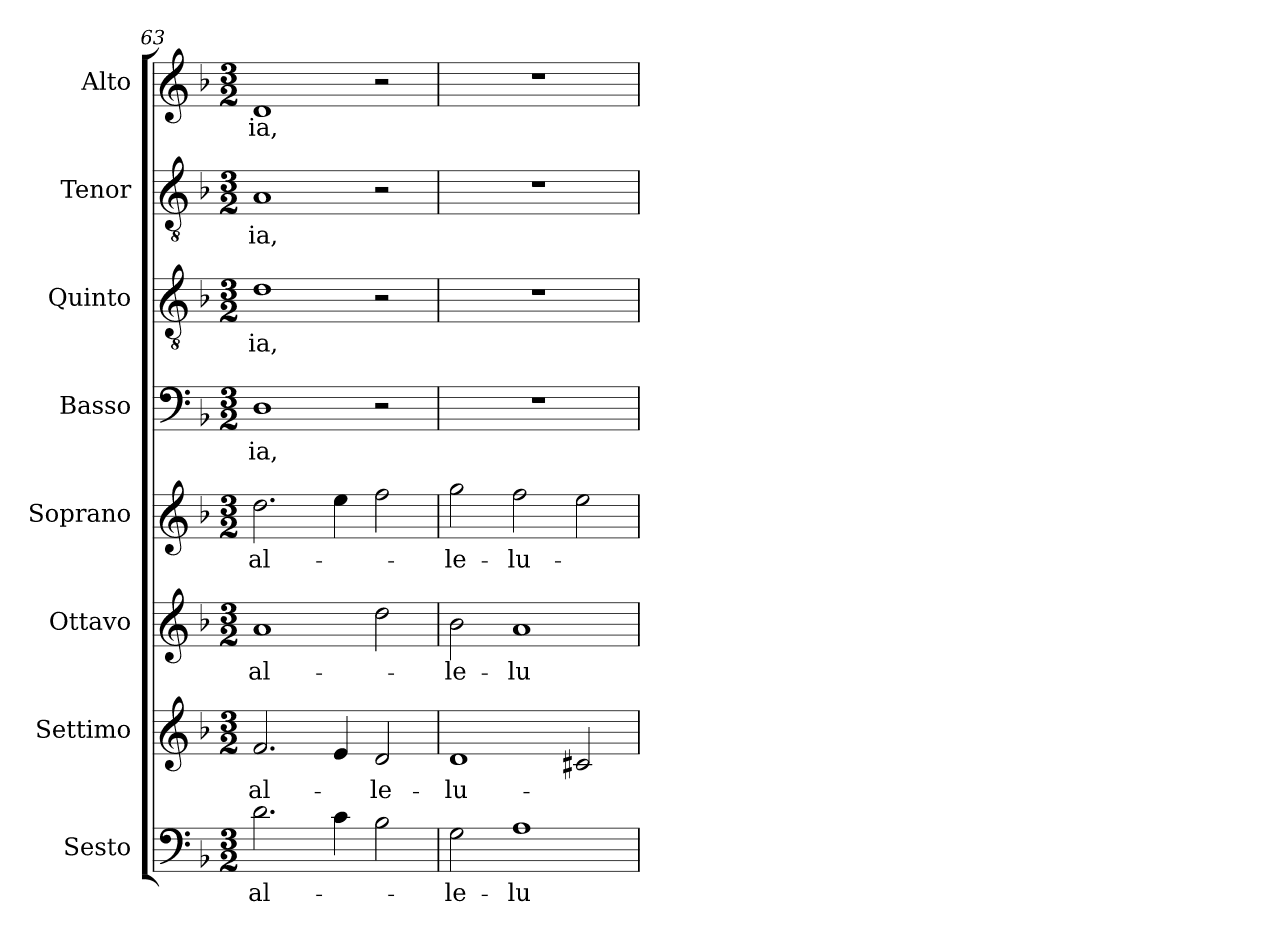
**kern	**text	**kern	**text	**kern	**text	**kern	**text	**kern	**text	**kern	**text	**kern	**text	**kern	**text
*part8	*part8	*part7	*part7	*part6	*part6	*part5	*part5	*part4	*part4	*part3	*part3	*part2	*part2	*part1	*part1
*staff8	*staff8	*staff7	*staff7	*staff6	*staff6	*staff5	*staff5	*staff4	*staff4	*staff3	*staff3	*staff2	*staff2	*staff1	*staff1
*I"Sesto	*	*I"Settimo	*	*I"Ottavo	*	*I"Soprano	*	*I"Basso	*	*I"Quinto	*	*I"Tenor	*	*I"Alto	*
*I'Ss.	*	*I'St.	*	*I'Ot.	*	*I'S.	*	*I'B.	*	*I'Q.	*	*I'T.	*	*I'A.	*
*clefF4	*	*clefG2	*	*clefG2	*	*clefG2	*	*clefF4	*	*clefGv2	*	*clefGv2	*	*clefG2	*
*	*	*	*	*	*	*	*	*	*	*ITrd7c12	*	*ITrd7c12	*	*	*
*k[b-]	*	*k[b-]	*	*k[b-]	*	*k[b-]	*	*k[b-]	*	*k[b-]	*	*k[b-]	*	*k[b-]	*
*F:	*	*F:	*	*F:	*	*F:	*	*F:	*	*F:	*	*F:	*	*F:	*
*M3/2	*	*M3/2	*	*M3/2	*	*M3/2	*	*M3/2	*	*M3/2	*	*M3/2	*	*M3/2	*
=63	=63	=63	=63	=63	=63	=63	=63	=63	=63	=63	=63	=63	=63	=63	=63
!	!LO:LY:b:color=#000000	!	!	!	!	!	!	!	!	!	!	!	!	!	!
!	!	!	!LO:LY:b:color=#000000	!	!	!	!	!	!	!	!	!	!	!	!
!	!	!	!	!	!LO:LY:b:color=#000000	!	!	!	!	!	!	!	!	!	!
!	!	!	!	!	!	!	!LO:LY:b:color=#000000	!	!	!	!	!	!	!	!
!	!	!	!	!	!	!	!	!	!LO:LY:b:color=#000000	!	!	!	!	!	!
!	!	!	!	!	!	!	!	!	!	!	!LO:LY:b:color=#000000	!	!	!	!
!	!	!	!	!	!	!	!	!	!	!	!	!	!LO:LY:b:color=#000000	!	!
!	!	!	!	!	!	!	!	!	!	!	!	!	!	!	!LO:LY:b:color=#000000
2.di\	al-	2.fi/	al-	1ai	al-	2.ddi\	al-	1Di	-ia,	1Di	-ia,	1AAi	-ia,	1di	-ia,
4ci\	.	4ei/	.	.	.	4eei\	.	.	.	.	.	.	.	.	.
!	!	!	!LO:LY:b:color=#000000	!	!	!	!	!	!	!	!	!	!	!	!
2B-i\	.	2di/	-le-	2ddi\	.	2ffi\	.	2r	.	2r	.	2r	.	2r	.
!!LO:PB:g=z
=64	=64	=64	=64	=64	=64	=64	=64	=64	=64	=64	=64	=64	=64	=64	=64
!	!LO:LY:b:color=#000000	!	!	!	!	!	!	!	!	!	!	!	!	!	!
!	!	!	!LO:LY:b:color=#000000	!	!	!	!	!	!	!	!	!	!	!	!
!	!	!	!	!	!LO:LY:b:color=#000000	!	!	!	!	!	!	!	!	!	!
!	!	!	!	!	!	!	!LO:LY:b:color=#000000	!LO:N:vis=1	!	!LO:N:vis=1	!	!LO:N:vis=1	!	!LO:N:vis=1	!
2Gi\	-le-	1di	-lu-	2b-i\	-le-	2ggi\	-le-	1.r	.	1.r	.	1.r	.	1.r	.
!	!LO:LY:b:color=#000000	!	!	!	!	!	!	!	!	!	!	!	!	!	!
!	!	!	!	!	!LO:LY:b:color=#000000	!	!	!	!	!	!	!	!	!	!
!	!	!	!	!	!	!	!LO:LY:b:color=#000000	!	!	!	!	!	!	!	!
1Ai	-lu-	.	.	1ai	-lu-	2ffi\	-lu-	.	.	.	.	.	.	.	.
.	.	2c#Xi/	.	.	.	2eei\	.	.	.	.	.	.	.	.	.
=	=	=	=	=	=	=	=	=	=	=	=	=	=	=	=
*-	*-	*-	*-	*-	*-	*-	*-	*-	*-	*-	*-	*-	*-	*-	*-
